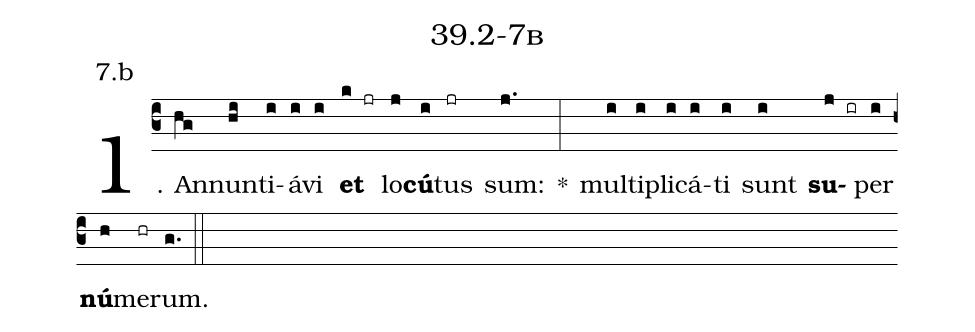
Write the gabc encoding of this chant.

name: 39.2-7b;
annotation: 7.b;
%%
(c3)1. An(hg)nun(hi)ti(i)á(i)vi(i) <b>et</b>(k jr) lo(j)<b>cú</b>(i)tus(jr) sum:(j.) *(:) mul(i)ti(i)pli(i)cá(i)ti(i) sunt(i) <b>su</b>(j ir)per(i) <b>nú</b>(h)me(hr)rum.(g.) (::)


%E(i) u(i) o(j) u(i) a(h) e.(g.) (::)
